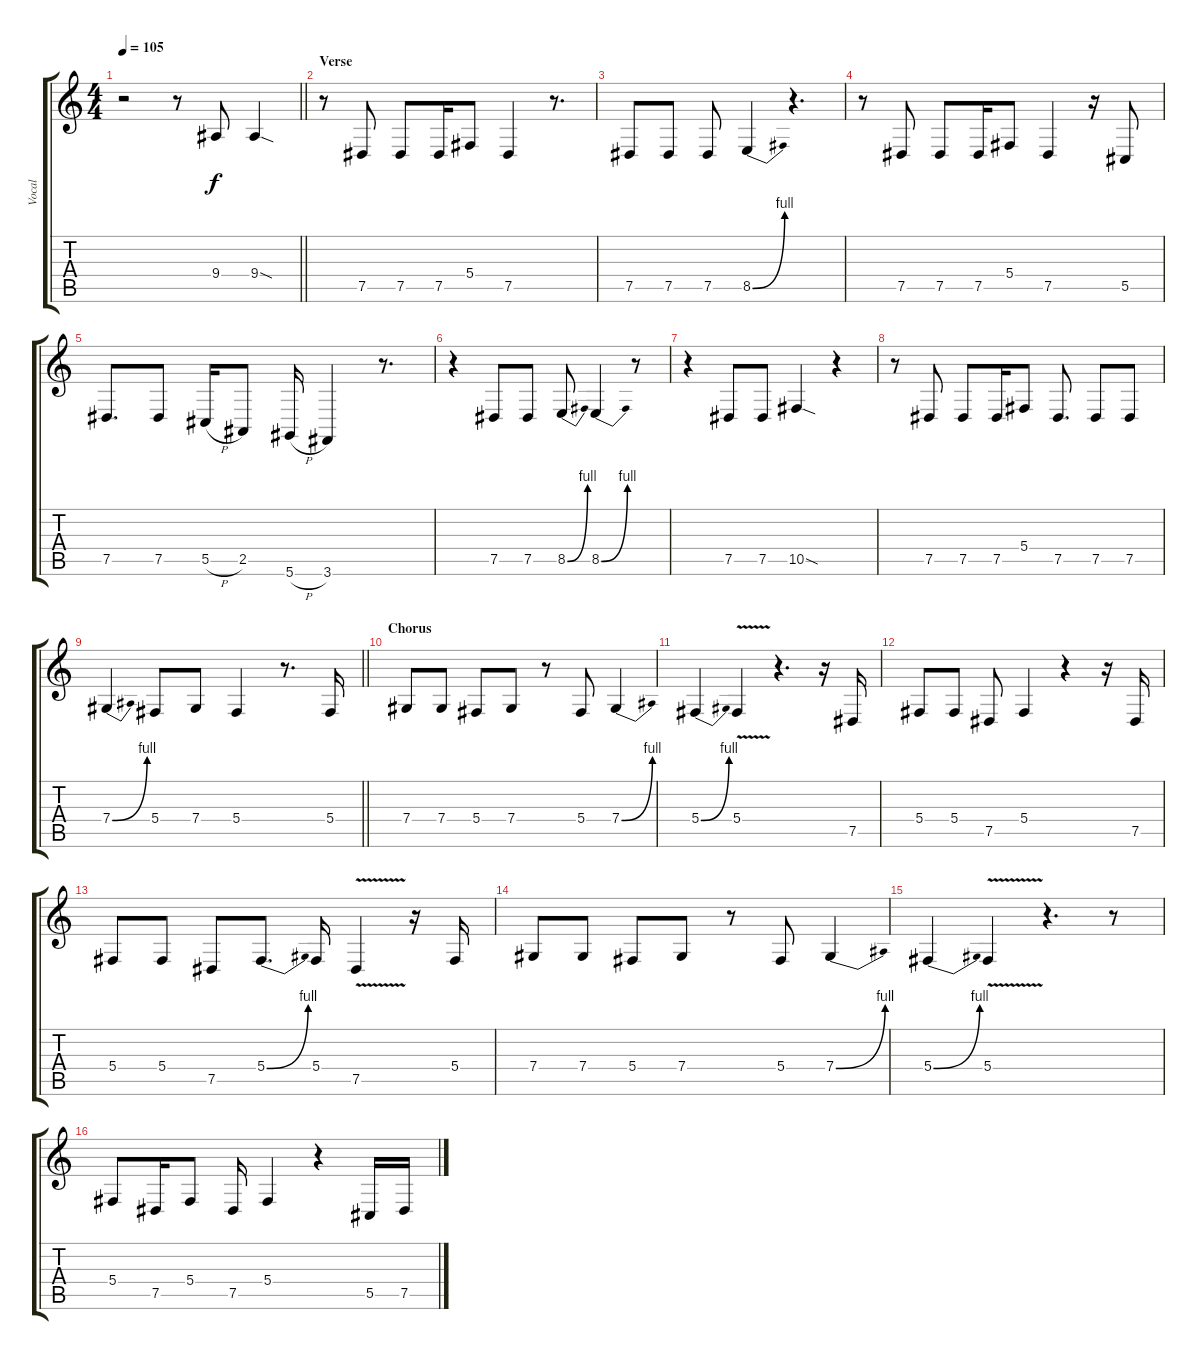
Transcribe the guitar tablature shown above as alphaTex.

\track ("Vocal" "Vocal") {instrument tangoaccordion}
\staff {score tabs}
\tuning (Eb4 Bb3 Gb3 Db3 Ab2 Eb2) {hide}
\ts (4 4)
\tempo 105
\clef g2
\barLineRight lightlight
\ks c
r.2{dy f} r.8 9.4.8 9.4{sod}.4 |
\section ("" "Verse")
r.8 7.5.8 7.5.8 7.5.16 5.4.8 7.5.4 r.8{d} |
7.5.8 7.5.8 7.5.8 8.5{be (bend 0 0 60 4)}.4 r.4{d} |
r.8 7.5.8 7.5.8 7.5.16 5.4.8 7.5.4 r.16 5.5.8 |
7.5.8{d} 7.5.8 5.5{h}.16 2.5.8 5.6{h}.16 3.6.4 r.8{d} |
r.4 7.5.8 7.5.8 8.5{be (bend 0 0 60 4)}.8 8.5{be (bend 0 0 60 4)}.4 r.8 |
r.4 7.5.8 7.5.8 10.5{sod}.4 r.4 |
r.8 7.5.8 7.5.8 7.5.16 5.4.8 7.5.8{d} 7.5.8 7.5.8 |
\barLineRight lightlight
7.4{be (bend 0 0 60 4)}.4 5.4.8 7.4.8 5.4.4 r.8{d} 5.4.16 |
\section ("" "Chorus")
7.4.8 7.4.8 5.4.8 7.4.8 r.8 5.4.8 7.4{be (bend 0 0 60 4)}.4 |
5.4{be (bend 0 0 60 4)}.4 5.4{v}.4 r.4{d} r.16 7.5.16 |
5.4.8 5.4.8 7.5.8 5.4.4 r.4 r.16 7.5.16 |
5.4.8 5.4.8 7.5.8 5.4{be (bend 0 0 60 4)}.8{d} 5.4.16 7.5{v}.4 r.16 5.4.16 |
7.4.8 7.4.8 5.4.8 7.4.8 r.8 5.4.8 7.4{be (bend 0 0 60 4)}.4 |
5.4{be (bend 0 0 60 4)}.4 5.4{v}.4 r.4{d} r.8 |
5.4.8 7.5.16 5.4.8 7.5.16 5.4.4 r.4 5.5.16 7.5.16
